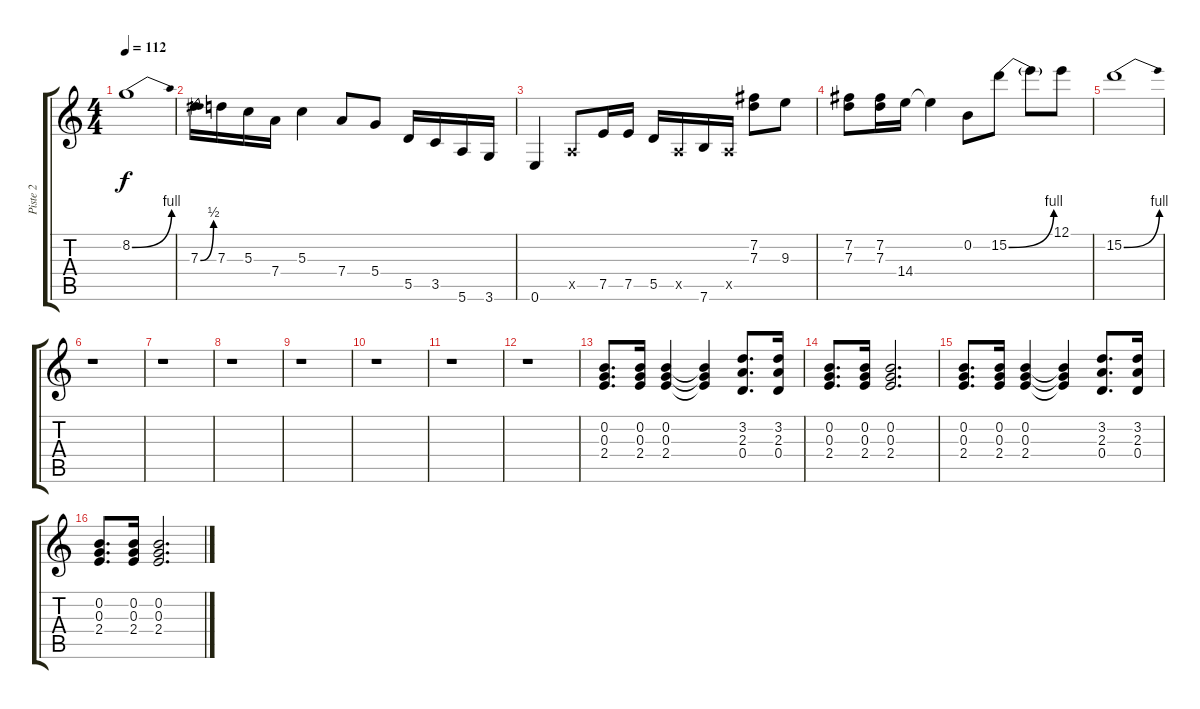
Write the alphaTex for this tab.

\track ("Piste 2" "Piste 2") {instrument acousticguitarnylon}
\staff {score tabs}
\tuning (E4 B3 G3 D3 A2 E2) {hide}
\ts (4 4)
\tempo 112
\clef g2
\ks c
8.2{be (bend 0 0 60 4)}.1{dy f} |
7.3{be (bend 0 0 60 2)}.16 7.3.16 5.3.16 7.4.16 5.3.4 7.4.8 5.4.8 5.5.16 3.5.16 5.6.16 3.6.16 |
0.6.4 0.5{x}.8 7.5.16 7.5.16 5.5.16 0.5{x}.16 7.6.16 0.5{x}.16 (7.2 7.3).8 9.3.8 |
(7.2 7.3).8 (7.2 7.3).16 14.4.16 14.4{t}.4 0.2.8 15.2{be (bend 0 0 60 4)}.8 15.2{t}.8 12.1.8 |
15.2{be (bend 0 0 60 4)}.1 |
r.1 |
r.1 |
r.1 |
r.1 |
r.1 |
r.1 |
r.1 |
(0.2 0.3 2.4).8{d} (0.2 0.3 2.4).16 (0.2 0.3 2.4).4 (0.2{t} 0.3{t} 2.4{t}).4 (3.2 2.3 0.4).8{d} (3.2 2.3 0.4).16 |
(0.2 0.3 2.4).8{d} (0.2 0.3 2.4).16 (0.2 0.3 2.4).2{d} |
(0.2 0.3 2.4).8{d} (0.2 0.3 2.4).16 (0.2 0.3 2.4).4 (0.2{t} 0.3{t} 2.4{t}).4 (3.2 2.3 0.4).8{d} (3.2 2.3 0.4).16 |
(0.2 0.3 2.4).8{d} (0.2 0.3 2.4).16 (0.2 0.3 2.4).2{d}
